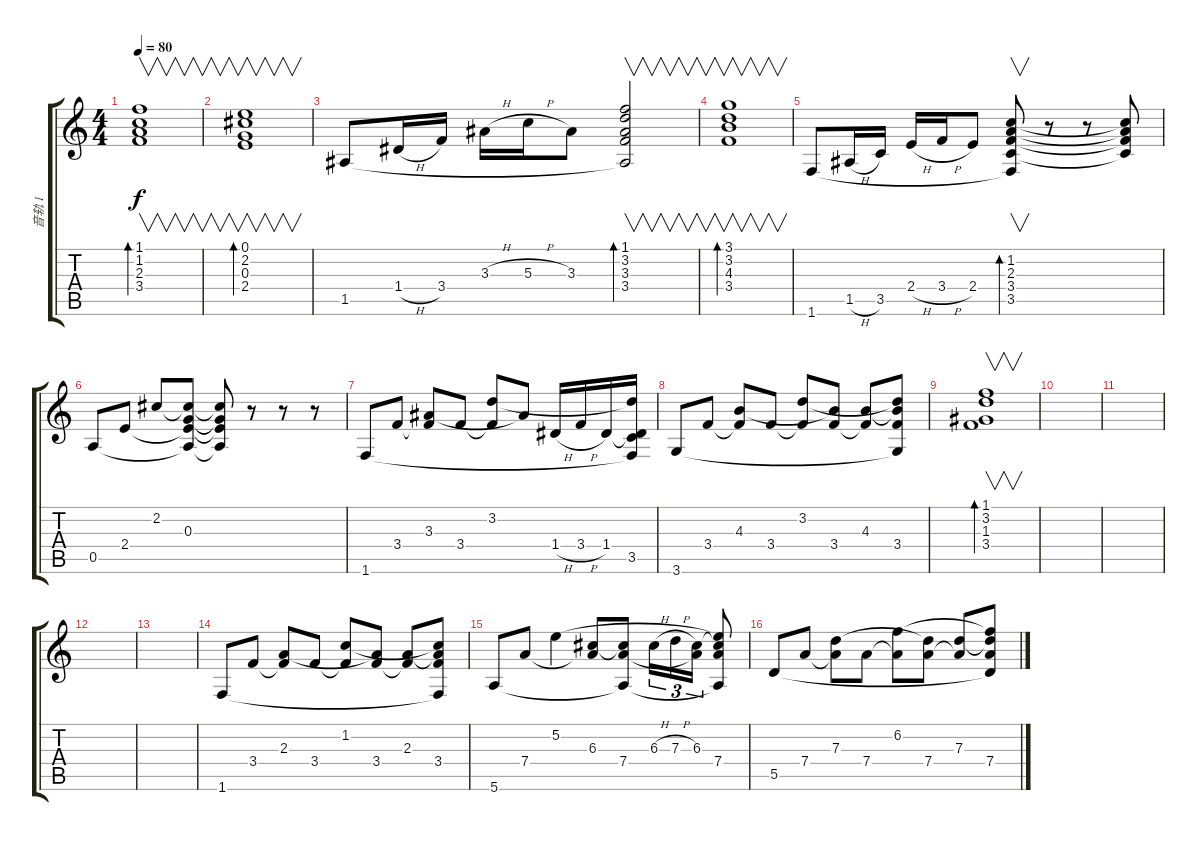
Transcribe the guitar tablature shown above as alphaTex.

\track ("音轨 1" "音轨 1") {instrument electricguitarjazz}
\staff {score tabs}
\tuning (E4 B3 G3 D3 A2 E2) {hide}
\ts (4 4)
\tempo 80
\clef g2
\ks c
(1.1 1.2 2.3 3.4).1{v bd 480 dy f volume 12} |
(0.1 2.2 0.3 2.4).1{v bd 480} |
1.5.8 1.4{h}.16 3.4.16 3.3{h}.16 5.3{h}.16 3.3.8 (1.1 3.2 3.3 3.4 1.5{t}).2{v bd 480} |
(3.1 3.2 4.3 3.4).1{v bd 480} |
1.6.8 1.5{h}.16 3.5.16 2.4{h}.16 3.4{h}.16 2.4.8 (1.2 2.3 3.4 3.5 1.6{t}).8{v bd 480} r.8 r.8 (1.2{t} 2.3{t} 3.4{t} 3.5{t}).8 |
0.5.8 2.4.8 2.2.8 (2.2{t} 0.3 2.4{t} 0.5{t}).8 (2.2{t} 0.3{t} 2.4{t} 0.5{t}).8 r.8 r.8 r.8 |
1.6.8 3.4.8 (3.3 3.4{t}).8 3.4.8 (3.2 3.4{t}).8 3.3{t}.8 1.4{h}.16 3.4{h}.16 1.4.16 (3.2{t} 1.4{t} 3.5 1.6{t}).16 |
3.6.8 3.4.8 (4.3 3.4{t}).8 3.4.8 (3.2 3.4{t}).8 (4.3{t} 3.4).8 (4.3 3.4{t}).8 (3.2{t} 4.3{t} 3.4 3.6{t}).8 |
(1.1 3.2 1.3 3.4).1{v bd 480} |
|
|
|
|
1.6.8{volume 16} 3.4.8 (2.3 3.4{t}).8 3.4.8 (1.2 3.4{t}).8 (2.3{t} 3.4).8 (2.3 3.4{t}).8 (1.2{t} 2.3{t} 3.4 1.6{t}).8 |
5.6.8 7.4.8 5.2.4 (6.3 7.4{t}).8 (6.3{t} 7.4 5.6{t}).8 6.3{h}.16{tu (3 2)} 7.3{h}.16{tu (3 2)} (6.3 7.4{t}).16{tu (3 2)} (5.2{t} 6.3{t} 7.4 5.6{t}).8 |
5.5.8 7.4.8 (7.3 7.4{t}).8 7.4.8 (6.2 7.4{t}).8 (7.3{t} 7.4).8 (7.3 7.4{t}).8 (6.2{t} 7.3{t} 7.4 5.5{t}).8
